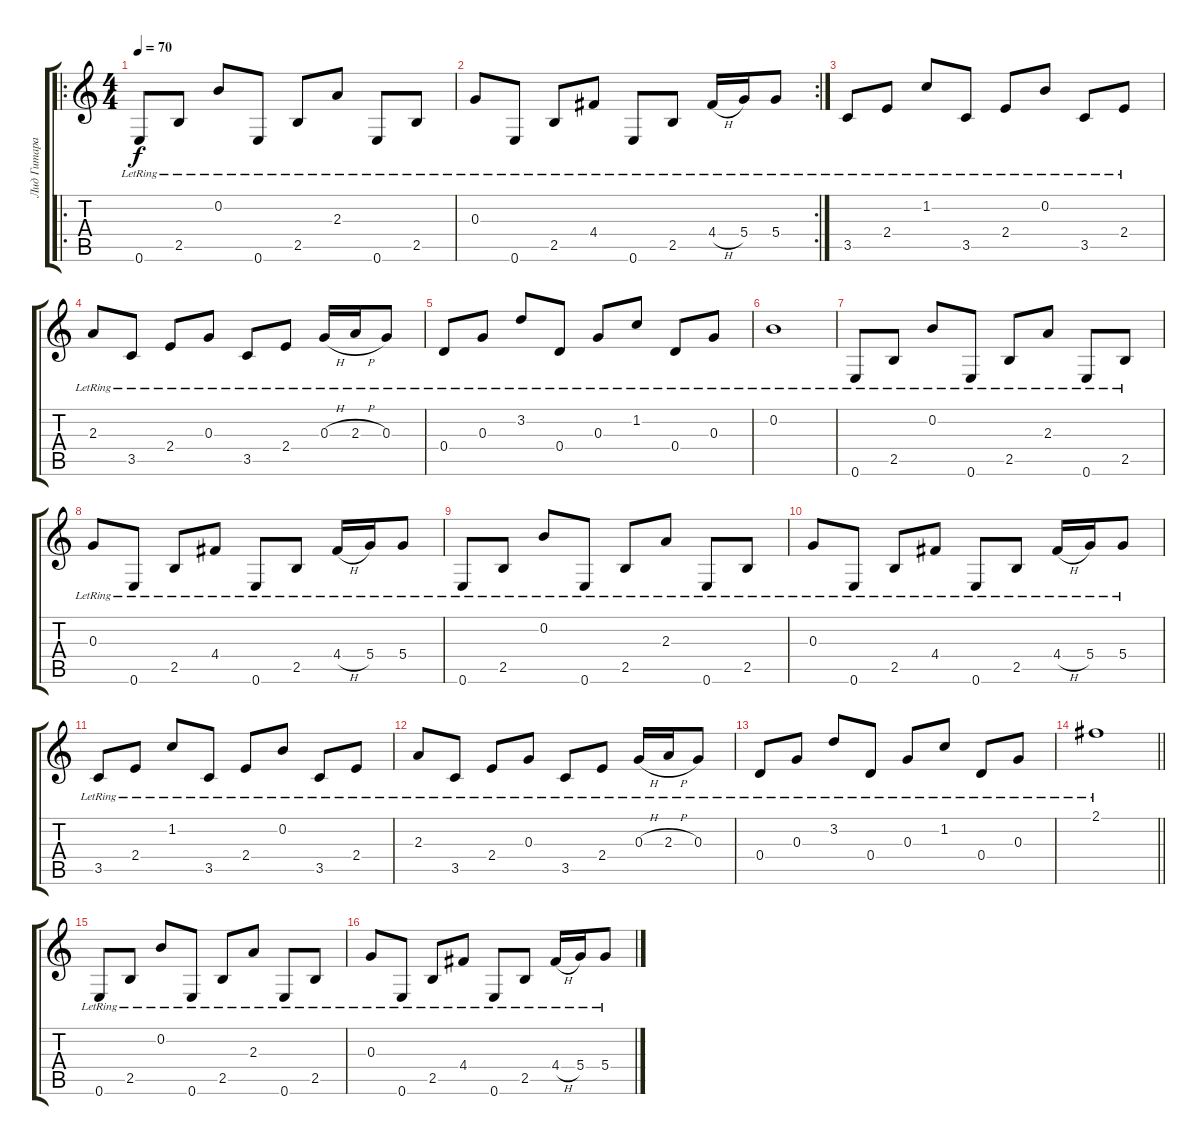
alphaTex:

\track ("Лид Гитара" "Лид Гитара") {instrument electricguitarclean}
\staff {score tabs}
\tuning (E4 B3 G3 D3 A2 E2) {hide}
\ro
\ts (4 4)
\tempo 70
\clef g2
\ks c
0.6{lr}.8{dy f instrument electricguitarclean} 2.5{lr}.8 0.2{lr}.8 0.6{lr}.8 2.5{lr}.8 2.3{lr}.8 0.6{lr}.8 2.5{lr}.8 |
\rc 2
0.3{lr}.8 0.6{lr}.8 2.5{lr}.8 4.4{lr}.8 0.6{lr}.8 2.5{lr}.8 4.4{h lr}.16 5.4{lr}.16 5.4{lr}.8 |
3.5{lr}.8 2.4{lr}.8 1.2{lr}.8 3.5{lr}.8 2.4{lr}.8 0.2{lr}.8 3.5{lr}.8 2.4{lr}.8 |
2.3{lr}.8 3.5{lr}.8 2.4{lr}.8 0.3{lr}.8 3.5{lr}.8 2.4{lr}.8 0.3{h lr}.16 2.3{h lr}.16 0.3{lr}.8 |
0.4{lr}.8 0.3{lr}.8 3.2{lr}.8 0.4{lr}.8 0.3{lr}.8 1.2{lr}.8 0.4{lr}.8 0.3{lr}.8 |
0.2{lr}.1 |
0.6{lr}.8 2.5{lr}.8 0.2{lr}.8 0.6{lr}.8 2.5{lr}.8 2.3{lr}.8 0.6{lr}.8 2.5{lr}.8 |
0.3{lr}.8 0.6{lr}.8 2.5{lr}.8 4.4{lr}.8 0.6{lr}.8 2.5{lr}.8 4.4{h lr}.16 5.4{lr}.16 5.4{lr}.8 |
0.6{lr}.8 2.5{lr}.8 0.2{lr}.8 0.6{lr}.8 2.5{lr}.8 2.3{lr}.8 0.6{lr}.8 2.5{lr}.8 |
0.3{lr}.8 0.6{lr}.8 2.5{lr}.8 4.4{lr}.8 0.6{lr}.8 2.5{lr}.8 4.4{h lr}.16 5.4{lr}.16 5.4{lr}.8 |
3.5{lr}.8 2.4{lr}.8 1.2{lr}.8 3.5{lr}.8 2.4{lr}.8 0.2{lr}.8 3.5{lr}.8 2.4{lr}.8 |
2.3{lr}.8 3.5{lr}.8 2.4{lr}.8 0.3{lr}.8 3.5{lr}.8 2.4{lr}.8 0.3{h lr}.16 2.3{h lr}.16 0.3{lr}.8 |
0.4{lr}.8 0.3{lr}.8 3.2{lr}.8 0.4{lr}.8 0.3{lr}.8 1.2{lr}.8 0.4{lr}.8 0.3{lr}.8 |
\barLineRight lightlight
2.1{lr}.1 |
\section ("" "")
0.6{lr}.8 2.5{lr}.8 0.2{lr}.8 0.6{lr}.8 2.5{lr}.8 2.3{lr}.8 0.6{lr}.8 2.5{lr}.8 |
0.3{lr}.8 0.6{lr}.8 2.5{lr}.8 4.4{lr}.8 0.6{lr}.8 2.5{lr}.8 4.4{h lr}.16 5.4{lr}.16 5.4{lr}.8
